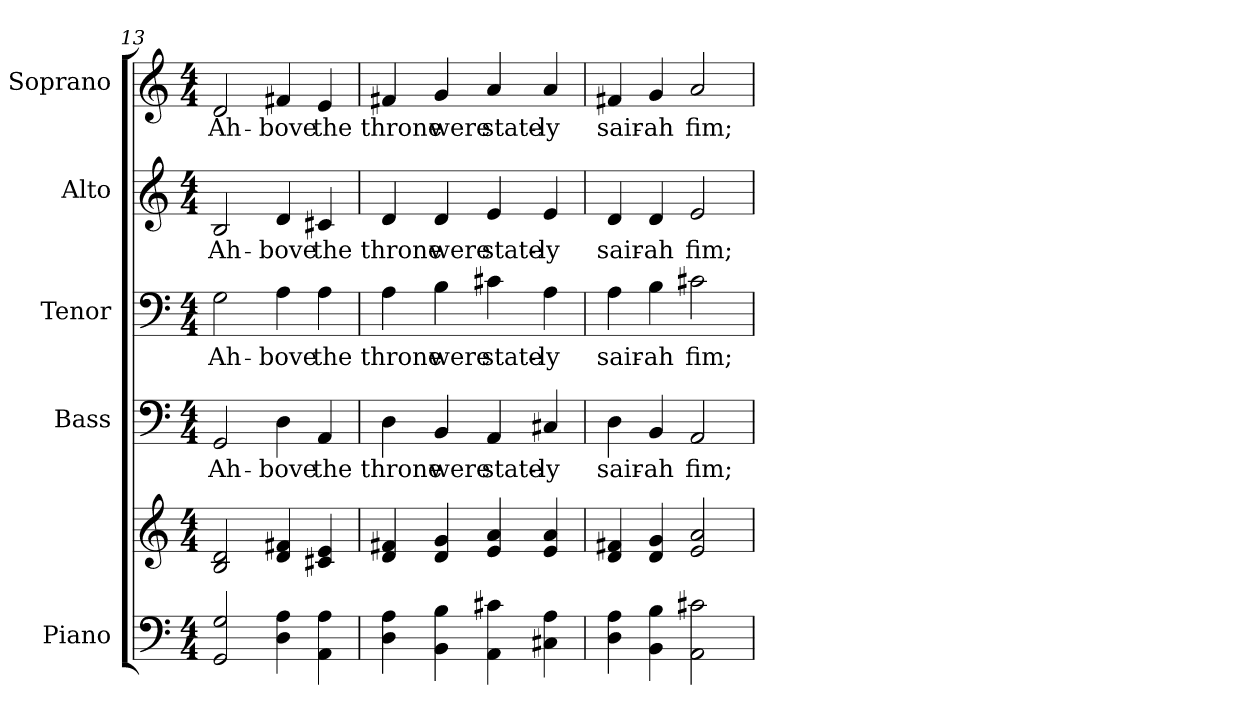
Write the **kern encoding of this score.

**kern	**kern	**kern	**text	**kern	**text	**kern	**text	**kern	**text
*part5	*part5	*part4	*part4	*part3	*part3	*part2	*part2	*part1	*part1
*staff6	*staff5	*staff4	*staff4	*staff3	*staff3	*staff2	*staff2	*staff1	*staff1
*I"Piano	*	*I"Bass	*	*I"Tenor	*	*I"Alto	*	*I"Soprano	*
*I'Pno.	*	*I'B.	*	*I'T.	*	*I'A.	*	*I'S.	*
!!LO:PB:g=z
*clefF4	*clefG2	*clefF4	*	*clefF4	*	*clefG2	*	*clefG2	*
*k[]	*k[]	*k[]	*	*k[]	*	*k[]	*	*k[]	*
*C:	*C:	*C:	*	*C:	*	*C:	*	*C:	*
*M4/4	*M4/4	*M4/4	*	*M4/4	*	*M4/4	*	*M4/4	*
=13	=13	=13	=13	=13	=13	=13	=13	=13	=13
!	!	!	!LO:LY:b:color=#000000	!	!	!	!	!	!
!	!	!	!	!	!LO:LY:b:color=#000000	!	!	!	!
!	!	!	!	!	!	!	!LO:LY:b:color=#000000	!	!
!	!	!	!	!	!	!	!	!	!LO:LY:b:color=#000000
2GGi/ 2Gi	2Bi/ 2di	2GGi/	Ah-	2Gi\	Ah-	2Bi/	Ah-	2di/	Ah-
!	!	!	!LO:LY:b:color=#000000	!	!	!	!	!	!
!	!	!	!	!	!LO:LY:b:color=#000000	!	!	!	!
!	!	!	!	!	!	!	!LO:LY:b:color=#000000	!	!
!	!	!	!	!	!	!	!	!	!LO:LY:b:color=#000000
4Di\ 4Ai	4di/ 4f#Xi	4Di\	-bove	4Ai\	-bove	4di/	-bove	4f#Xi/	-bove
!	!	!	!LO:LY:b:color=#000000	!	!	!	!	!	!
!	!	!	!	!	!LO:LY:b:color=#000000	!	!	!	!
!	!	!	!	!	!	!	!LO:LY:b:color=#000000	!	!
!	!	!	!	!	!	!	!	!	!LO:LY:b:color=#000000
4AAi\ 4Ai	4c#Xi/ 4ei	4AAi/	the	4Ai\	the	4c#Xi/	the	4ei/	the
=14	=14	=14	=14	=14	=14	=14	=14	=14	=14
!	!	!	!LO:LY:b:color=#000000	!	!	!	!	!	!
!	!	!	!	!	!LO:LY:b:color=#000000	!	!	!	!
!	!	!	!	!	!	!	!LO:LY:b:color=#000000	!	!
!	!	!	!	!	!	!	!	!	!LO:LY:b:color=#000000
4Di\ 4Ai	4di/ 4f#Xi	4Di\	throne	4Ai\	throne	4di/	throne	4f#Xi/	throne
!	!	!	!LO:LY:b:color=#000000	!	!	!	!	!	!
!	!	!	!	!	!LO:LY:b:color=#000000	!	!	!	!
!	!	!	!	!	!	!	!LO:LY:b:color=#000000	!	!
!	!	!	!	!	!	!	!	!	!LO:LY:b:color=#000000
4BBi\ 4Bi	4di/ 4gi	4BBi/	were	4Bi\	were	4di/	were	4gi/	were
!	!	!	!LO:LY:b:color=#000000	!	!	!	!	!	!
!	!	!	!	!	!LO:LY:b:color=#000000	!	!	!	!
!	!	!	!	!	!	!	!LO:LY:b:color=#000000	!	!
!	!	!	!	!	!	!	!	!	!LO:LY:b:color=#000000
4AAi\ 4c#Xi	4ei/ 4ai	4AAi/	state-	4c#Xi\	state-	4ei/	state-	4ai/	state-
!	!	!	!LO:LY:b:color=#000000	!	!	!	!	!	!
!	!	!	!	!	!LO:LY:b:color=#000000	!	!	!	!
!	!	!	!	!	!	!	!LO:LY:b:color=#000000	!	!
!	!	!	!	!	!	!	!	!	!LO:LY:b:color=#000000
4C#Xi\ 4Ai	4ei/ 4ai	4C#Xi/	-ly	4Ai\	-ly	4ei/	-ly	4ai/	-ly
=15	=15	=15	=15	=15	=15	=15	=15	=15	=15
!	!	!	!LO:LY:b:color=#000000	!	!	!	!	!	!
!	!	!	!	!	!LO:LY:b:color=#000000	!	!	!	!
!	!	!	!	!	!	!	!LO:LY:b:color=#000000	!	!
!	!	!	!	!	!	!	!	!	!LO:LY:b:color=#000000
4Di\ 4Ai	4di/ 4f#Xi	4Di\	sair-	4Ai\	sair-	4di/	sair-	4f#Xi/	sair-
!	!	!	!LO:LY:b:color=#000000	!	!	!	!	!	!
!	!	!	!	!	!LO:LY:b:color=#000000	!	!	!	!
!	!	!	!	!	!	!	!LO:LY:b:color=#000000	!	!
!	!	!	!	!	!	!	!	!	!LO:LY:b:color=#000000
4BBi\ 4Bi	4di/ 4gi	4BBi/	-ah	4Bi\	-ah	4di/	-ah	4gi/	-ah
!	!	!	!LO:LY:b:color=#000000	!	!	!	!	!	!
!	!	!	!	!	!LO:LY:b:color=#000000	!	!	!	!
!	!	!	!	!	!	!	!LO:LY:b:color=#000000	!	!
!	!	!	!	!	!	!	!	!	!LO:LY:b:color=#000000
2AAi\ 2c#Xi	2ei/ 2ai	2AAi/	fim;	2c#Xi\	fim;	2ei/	fim;	2ai/	fim;
=	=	=	=	=	=	=	=	=	=
*-	*-	*-	*-	*-	*-	*-	*-	*-	*-
